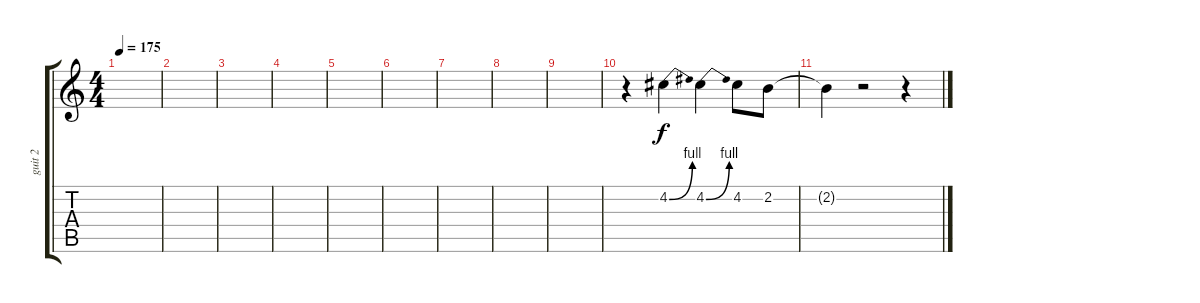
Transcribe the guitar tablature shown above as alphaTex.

\track ("guit 2" "guit 2") {instrument overdrivenguitar}
\staff {score tabs}
\tuning (D4 A3 F3 C3 G2 D2) {hide}
\ts (4 4)
\tempo 175
\clef g2
\ks c
|
|
|
|
|
|
|
|
|
r.4 4.2{be (bend 0 0 60 4)}.4 4.2{be (bend 0 0 60 4)}.4 4.2.8 2.2.8 |
2.2{t}.4 r.2 r.4
